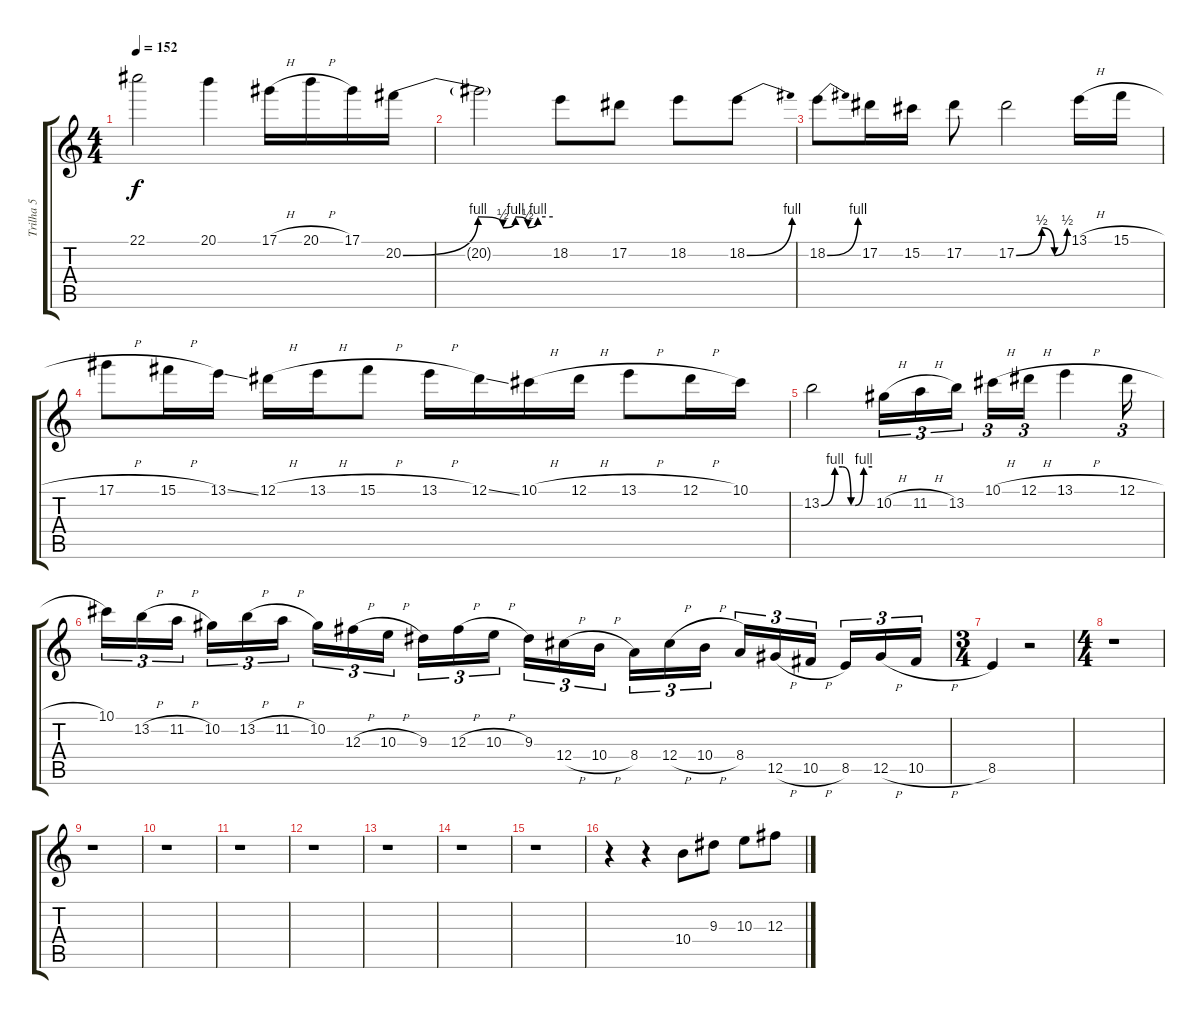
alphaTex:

\track ("Trilha 5" "Trilha 5") {instrument overdrivenguitar}
\staff {score tabs}
\tuning (Eb4 Bb3 Gb3 Db3 Ab2 Eb2) {hide}
\ts (4 4)
\tempo 152
\clef g2
\ks c
22.1.2{dy f} 20.1.4 17.1{h}.16 20.1{h}.16 17.1.16 20.2{be (custom 0 0 30 4 40 2 45 4 50 2 54 4 60 4)}.16 |
20.2{t}.2 18.2.8 17.2.8 18.2.8 18.2{be (bend 0 0 60 4)}.8 |
18.2{be (bend 0 0 60 4)}.8 17.2.16 15.2.16 17.2.8 17.2{be (custom 0 0 30 2 45 0 60 2)}.2 13.1{h}.16 15.1{h}.16 |
17.1{h}.8 15.1{h}.16 13.1{ss}.16 12.1{h}.16 13.1{h}.16 15.1{h}.8 13.1{h}.16 12.1{ss}.16 10.1{h}.16 12.1{h}.16 13.1{h}.8 12.1{h}.16 10.1.16 |
13.2{be (custom 0 0 16 4 25 4 35 0 40 0 50 4 60 4)}.2 10.2{h}.16{tu (3 2)} 11.2{h}.16{tu (3 2)} 13.2.16{tu (3 2)} 10.1{h}.16{tu (3 2)} 12.1{h}.16{tu (3 2)} 13.1{h}.4 12.1{h}.16{tu (3 2)} |
10.1.16{tu (3 2)} 13.2{h}.16{tu (3 2)} 11.2{h}.16{tu (3 2)} 10.2.16{tu (3 2)} 13.2{h}.16{tu (3 2)} 11.2{h}.16{tu (3 2)} 10.2.16{tu (3 2)} 12.3{h}.16{tu (3 2)} 10.3{h}.16{tu (3 2)} 9.3.16{tu (3 2)} 12.3{h}.16{tu (3 2)} 10.3{h}.16{tu (3 2)} 9.3.16{tu (3 2)} 12.4{h}.16{tu (3 2)} 10.4{h}.16{tu (3 2)} 8.4.16{tu (3 2)} 12.4{h}.16{tu (3 2)} 10.4{h}.16{tu (3 2)} 8.4.16{tu (3 2)} 12.5{h}.16{tu (3 2)} 10.5{h}.16{tu (3 2)} 8.5.16{tu (3 2)} 12.5{h}.16{tu (3 2)} 10.5{h}.16{tu (3 2)} |
\ts (3 4)
8.5.4 r.2 |
\ts (4 4)
r.1 |
r.1 |
r.1 |
r.1 |
r.1 |
r.1 |
r.1 |
r.1 |
r.4 r.4 10.4.8 9.3.8 10.3.8 12.3.8
